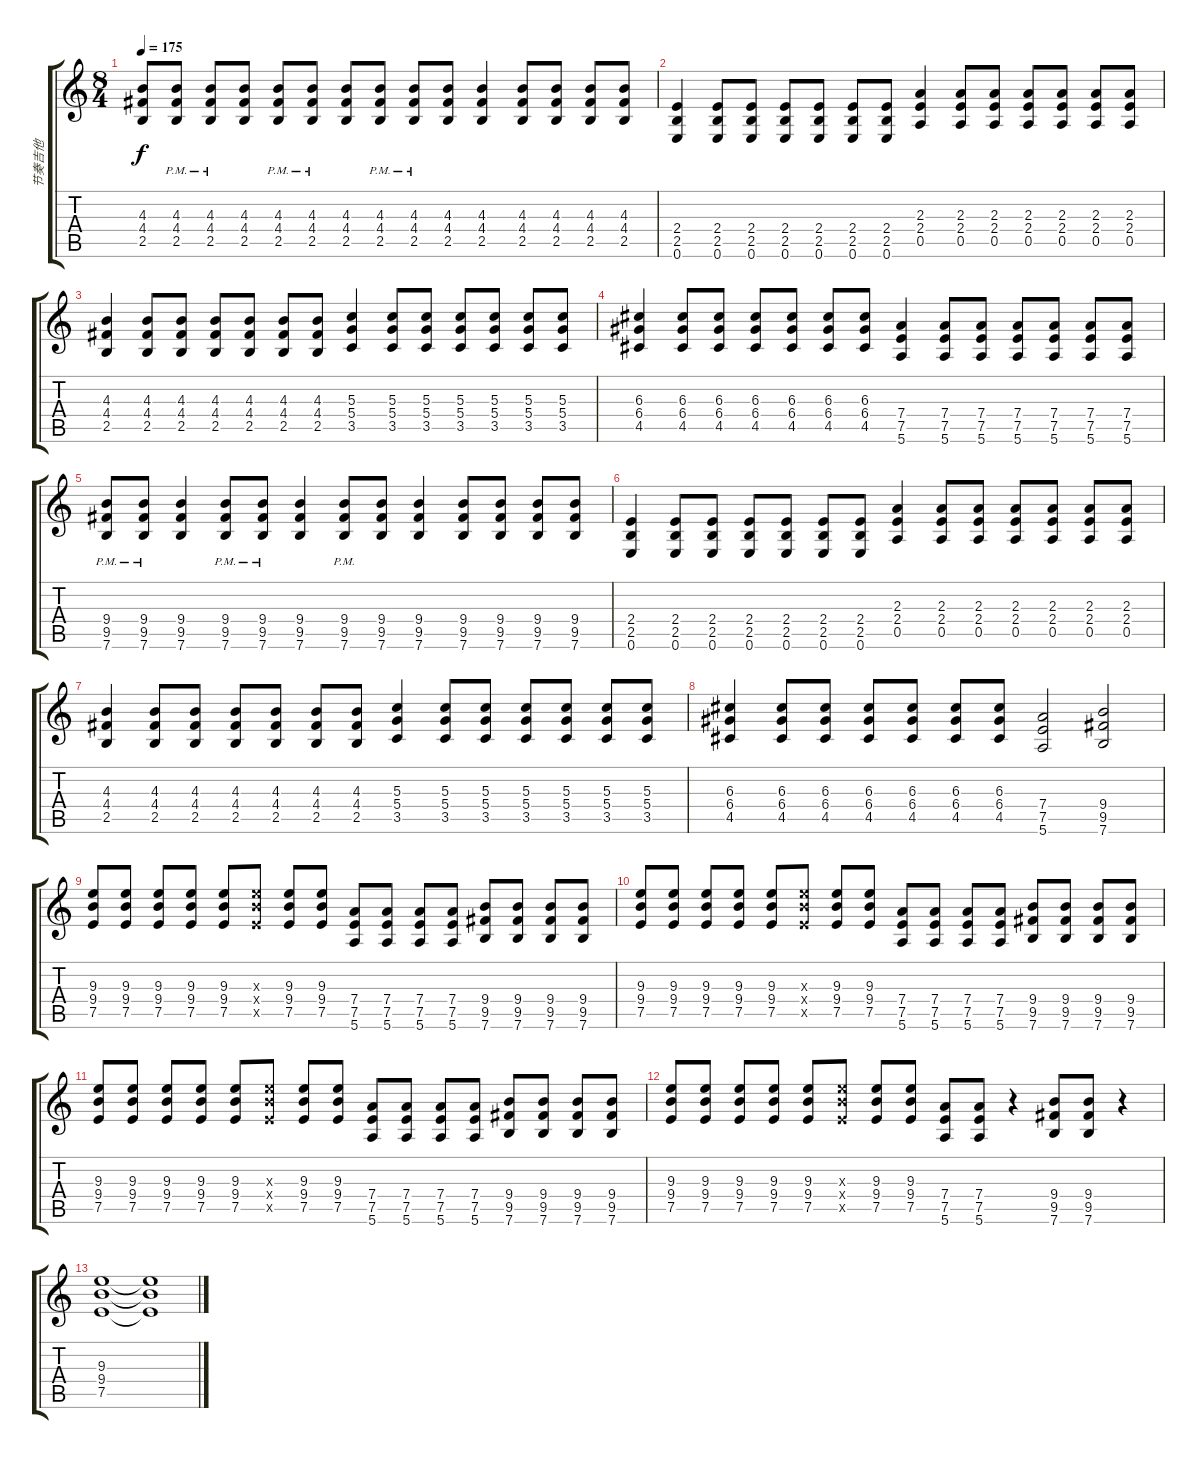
\track ("节奏吉他" "节奏吉他") {instrument distortionguitar}
\staff {score tabs}
\tuning (E4 B3 G3 D3 A2 E2) {hide}
\ts (8 4)
\tempo 175
\clef g2
\ks c
(4.3 4.4 2.5).8{dy f} (4.3{pm} 4.4{pm} 2.5{pm}).8 (4.3{pm} 4.4{pm} 2.5{pm}).8 (4.3 4.4 2.5).8 (4.3{pm} 4.4{pm} 2.5{pm}).8 (4.3{pm} 4.4{pm} 2.5{pm}).8 (4.3 4.4 2.5).8 (4.3{pm} 4.4{pm} 2.5{pm}).8 (4.3{pm} 4.4{pm} 2.5{pm}).8 (4.3 4.4 2.5).8 (4.3 4.4 2.5).4 (4.3 4.4 2.5).8 (4.3 4.4 2.5).8 (4.3 4.4 2.5).8 (4.3 4.4 2.5).8 |
(2.4 2.5 0.6).4 (2.4 2.5 0.6).8 (2.4 2.5 0.6).8 (2.4 2.5 0.6).8 (2.4 2.5 0.6).8 (2.4 2.5 0.6).8 (2.4 2.5 0.6).8 (2.3 2.4 0.5).4 (2.3 2.4 0.5).8 (2.3 2.4 0.5).8 (2.3 2.4 0.5).8 (2.3 2.4 0.5).8 (2.3 2.4 0.5).8 (2.3 2.4 0.5).8 |
(4.3 4.4 2.5).4 (4.3 4.4 2.5).8 (4.3 4.4 2.5).8 (4.3 4.4 2.5).8 (4.3 4.4 2.5).8 (4.3 4.4 2.5).8 (4.3 4.4 2.5).8 (5.3 5.4 3.5).4 (5.3 5.4 3.5).8 (5.3 5.4 3.5).8 (5.3 5.4 3.5).8 (5.3 5.4 3.5).8 (5.3 5.4 3.5).8 (5.3 5.4 3.5).8 |
(6.3 6.4 4.5).4 (6.3 6.4 4.5).8 (6.3 6.4 4.5).8 (6.3 6.4 4.5).8 (6.3 6.4 4.5).8 (6.3 6.4 4.5).8 (6.3 6.4 4.5).8 (7.4 7.5 5.6).4 (7.4 7.5 5.6).8 (7.4 7.5 5.6).8 (7.4 7.5 5.6).8 (7.4 7.5 5.6).8 (7.4 7.5 5.6).8 (7.4 7.5 5.6).8 |
(9.4{pm} 9.5{pm} 7.6{pm}).8 (9.4{pm} 9.5{pm} 7.6{pm}).8 (9.4 9.5 7.6).4 (9.4{pm} 9.5{pm} 7.6{pm}).8 (9.4{pm} 9.5{pm} 7.6{pm}).8 (9.4 9.5 7.6).4 (9.4{pm} 9.5{pm} 7.6{pm}).8 (9.4 9.5 7.6).8 (9.4 9.5 7.6).4 (9.4 9.5 7.6).8 (9.4 9.5 7.6).8 (9.4 9.5 7.6).8 (9.4 9.5 7.6).8 |
(2.4 2.5 0.6).4 (2.4 2.5 0.6).8 (2.4 2.5 0.6).8 (2.4 2.5 0.6).8 (2.4 2.5 0.6).8 (2.4 2.5 0.6).8 (2.4 2.5 0.6).8 (2.3 2.4 0.5).4 (2.3 2.4 0.5).8 (2.3 2.4 0.5).8 (2.3 2.4 0.5).8 (2.3 2.4 0.5).8 (2.3 2.4 0.5).8 (2.3 2.4 0.5).8 |
(4.3 4.4 2.5).4 (4.3 4.4 2.5).8 (4.3 4.4 2.5).8 (4.3 4.4 2.5).8 (4.3 4.4 2.5).8 (4.3 4.4 2.5).8 (4.3 4.4 2.5).8 (5.3 5.4 3.5).4 (5.3 5.4 3.5).8 (5.3 5.4 3.5).8 (5.3 5.4 3.5).8 (5.3 5.4 3.5).8 (5.3 5.4 3.5).8 (5.3 5.4 3.5).8 |
(6.3 6.4 4.5).4 (6.3 6.4 4.5).8 (6.3 6.4 4.5).8 (6.3 6.4 4.5).8 (6.3 6.4 4.5).8 (6.3 6.4 4.5).8 (6.3 6.4 4.5).8 (7.4 7.5 5.6).2 (9.4 9.5 7.6).2 |
(9.3 9.4 7.5).8 (9.3 9.4 7.5).8 (9.3 9.4 7.5).8 (9.3 9.4 7.5).8 (9.3 9.4 7.5).8 (9.3{x} 9.4{x} 7.5{x}).8 (9.3 9.4 7.5).8 (9.3 9.4 7.5).8 (7.4 7.5 5.6).8 (7.4 7.5 5.6).8 (7.4 7.5 5.6).8 (7.4 7.5 5.6).8 (9.4 9.5 7.6).8 (9.4 9.5 7.6).8 (9.4 9.5 7.6).8 (9.4 9.5 7.6).8 |
(9.3 9.4 7.5).8 (9.3 9.4 7.5).8 (9.3 9.4 7.5).8 (9.3 9.4 7.5).8 (9.3 9.4 7.5).8 (9.3{x} 9.4{x} 7.5{x}).8 (9.3 9.4 7.5).8 (9.3 9.4 7.5).8 (7.4 7.5 5.6).8 (7.4 7.5 5.6).8 (7.4 7.5 5.6).8 (7.4 7.5 5.6).8 (9.4 9.5 7.6).8 (9.4 9.5 7.6).8 (9.4 9.5 7.6).8 (9.4 9.5 7.6).8 |
(9.3 9.4 7.5).8 (9.3 9.4 7.5).8 (9.3 9.4 7.5).8 (9.3 9.4 7.5).8 (9.3 9.4 7.5).8 (9.3{x} 9.4{x} 7.5{x}).8 (9.3 9.4 7.5).8 (9.3 9.4 7.5).8 (7.4 7.5 5.6).8 (7.4 7.5 5.6).8 (7.4 7.5 5.6).8 (7.4 7.5 5.6).8 (9.4 9.5 7.6).8 (9.4 9.5 7.6).8 (9.4 9.5 7.6).8 (9.4 9.5 7.6).8 |
(9.3 9.4 7.5).8 (9.3 9.4 7.5).8 (9.3 9.4 7.5).8 (9.3 9.4 7.5).8 (9.3 9.4 7.5).8 (9.3{x} 9.4{x} 7.5{x}).8 (9.3 9.4 7.5).8 (9.3 9.4 7.5).8 (7.4 7.5 5.6).8 (7.4 7.5 5.6).8 r.4 (9.4 9.5 7.6).8 (9.4 9.5 7.6).8 r.4 |
(9.3 9.4 7.5).1 (9.3{t} 9.4{t} 7.5{t}).1
